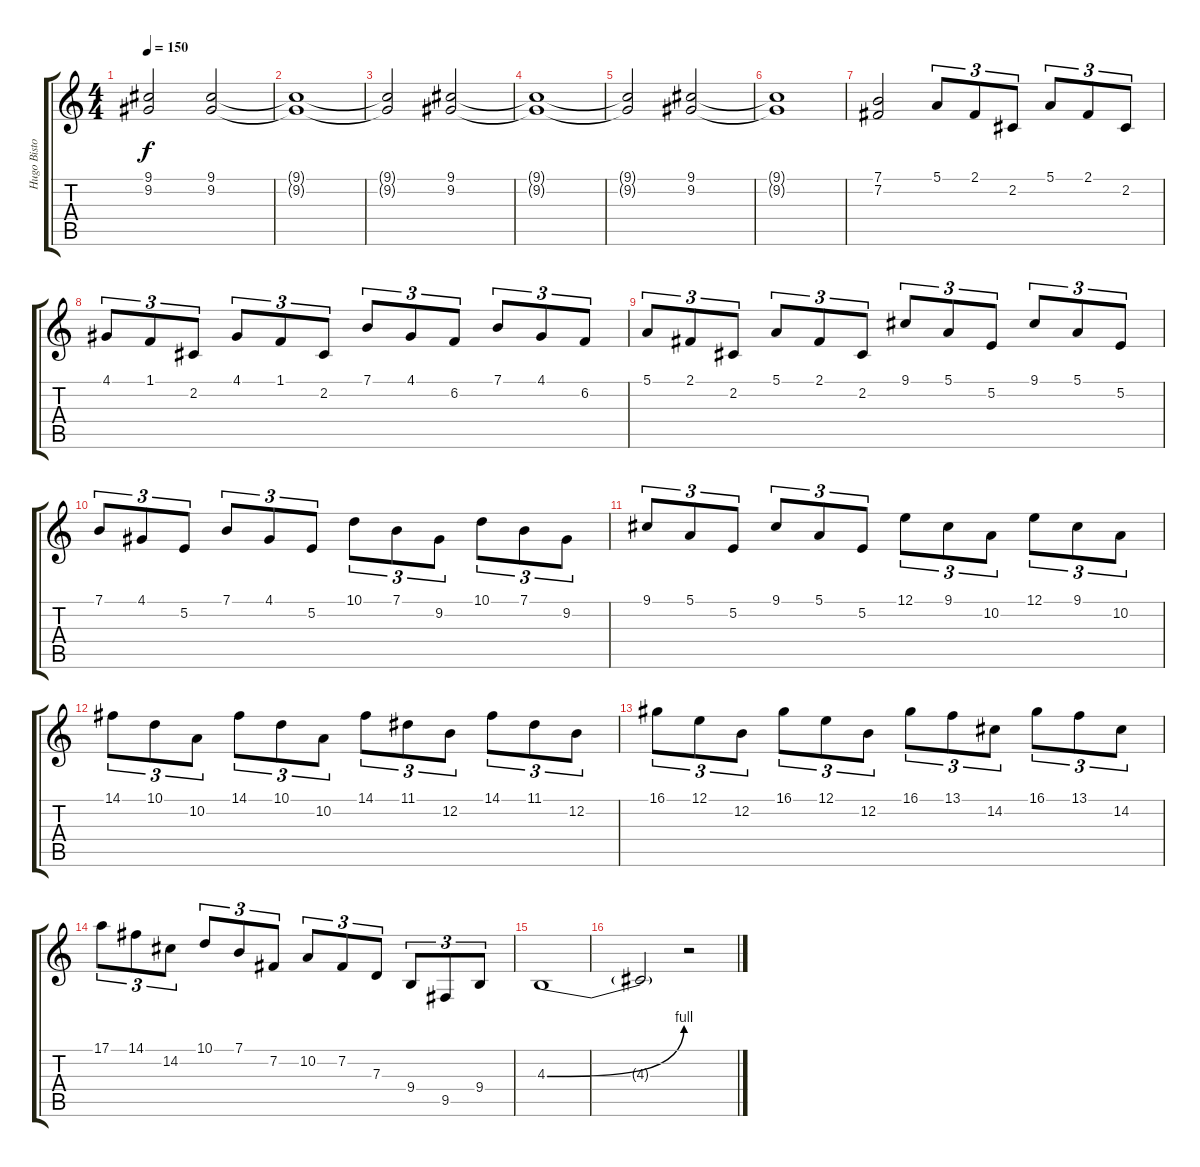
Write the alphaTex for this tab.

\track ("Hugo Bistolfi" "Hugo Bisto") {instrument synthstrings1}
\staff {score tabs}
\tuning (E4 B3 G3 D3 A2 E2) {hide}
\ts (4 4)
\tempo 150
\clef g2
\ks c
(9.1{t} 9.2{t}).2{dy f} (9.1 9.2).2 |
(9.1{t} 9.2{t}).1 |
(9.1{t} 9.2{t}).2 (9.1 9.2).2 |
(9.1{t} 9.2{t}).1 |
(9.1{t} 9.2{t}).2 (9.1 9.2).2 |
(9.1{t} 9.2{t}).1 |
(7.1 7.2).2 5.1.8{tu (3 2)} 2.1.8{tu (3 2)} 2.2.8{tu (3 2)} 5.1.8{tu (3 2)} 2.1.8{tu (3 2)} 2.2.8{tu (3 2)} |
4.1.8{tu (3 2)} 1.1.8{tu (3 2)} 2.2.8{tu (3 2)} 4.1.8{tu (3 2)} 1.1.8{tu (3 2)} 2.2.8{tu (3 2)} 7.1.8{tu (3 2)} 4.1.8{tu (3 2)} 6.2.8{tu (3 2)} 7.1.8{tu (3 2)} 4.1.8{tu (3 2)} 6.2.8{tu (3 2)} |
5.1.8{tu (3 2)} 2.1.8{tu (3 2)} 2.2.8{tu (3 2)} 5.1.8{tu (3 2)} 2.1.8{tu (3 2)} 2.2.8{tu (3 2)} 9.1.8{tu (3 2)} 5.1.8{tu (3 2)} 5.2.8{tu (3 2)} 9.1.8{tu (3 2)} 5.1.8{tu (3 2)} 5.2.8{tu (3 2)} |
7.1.8{tu (3 2)} 4.1.8{tu (3 2)} 5.2.8{tu (3 2)} 7.1.8{tu (3 2)} 4.1.8{tu (3 2)} 5.2.8{tu (3 2)} 10.1.8{tu (3 2)} 7.1.8{tu (3 2)} 9.2.8{tu (3 2)} 10.1.8{tu (3 2)} 7.1.8{tu (3 2)} 9.2.8{tu (3 2)} |
9.1.8{tu (3 2)} 5.1.8{tu (3 2)} 5.2.8{tu (3 2)} 9.1.8{tu (3 2)} 5.1.8{tu (3 2)} 5.2.8{tu (3 2)} 12.1.8{tu (3 2)} 9.1.8{tu (3 2)} 10.2.8{tu (3 2)} 12.1.8{tu (3 2)} 9.1.8{tu (3 2)} 10.2.8{tu (3 2)} |
14.1.8{tu (3 2)} 10.1.8{tu (3 2)} 10.2.8{tu (3 2)} 14.1.8{tu (3 2)} 10.1.8{tu (3 2)} 10.2.8{tu (3 2)} 14.1.8{tu (3 2)} 11.1.8{tu (3 2)} 12.2.8{tu (3 2)} 14.1.8{tu (3 2)} 11.1.8{tu (3 2)} 12.2.8{tu (3 2)} |
16.1.8{tu (3 2)} 12.1.8{tu (3 2)} 12.2.8{tu (3 2)} 16.1.8{tu (3 2)} 12.1.8{tu (3 2)} 12.2.8{tu (3 2)} 16.1.8{tu (3 2)} 13.1.8{tu (3 2)} 14.2.8{tu (3 2)} 16.1.8{tu (3 2)} 13.1.8{tu (3 2)} 14.2.8{tu (3 2)} |
17.1.8{tu (3 2)} 14.1.8{tu (3 2)} 14.2.8{tu (3 2)} 10.1.8{tu (3 2)} 7.1.8{tu (3 2)} 7.2.8{tu (3 2)} 10.2.8{tu (3 2)} 7.2.8{tu (3 2)} 7.3.8{tu (3 2)} 9.4.8{tu (3 2)} 9.5.8{tu (3 2)} 9.4.8{tu (3 2)} |
4.3{be (bend 0 0 60 4)}.1 |
4.3{t}.2 r.2
